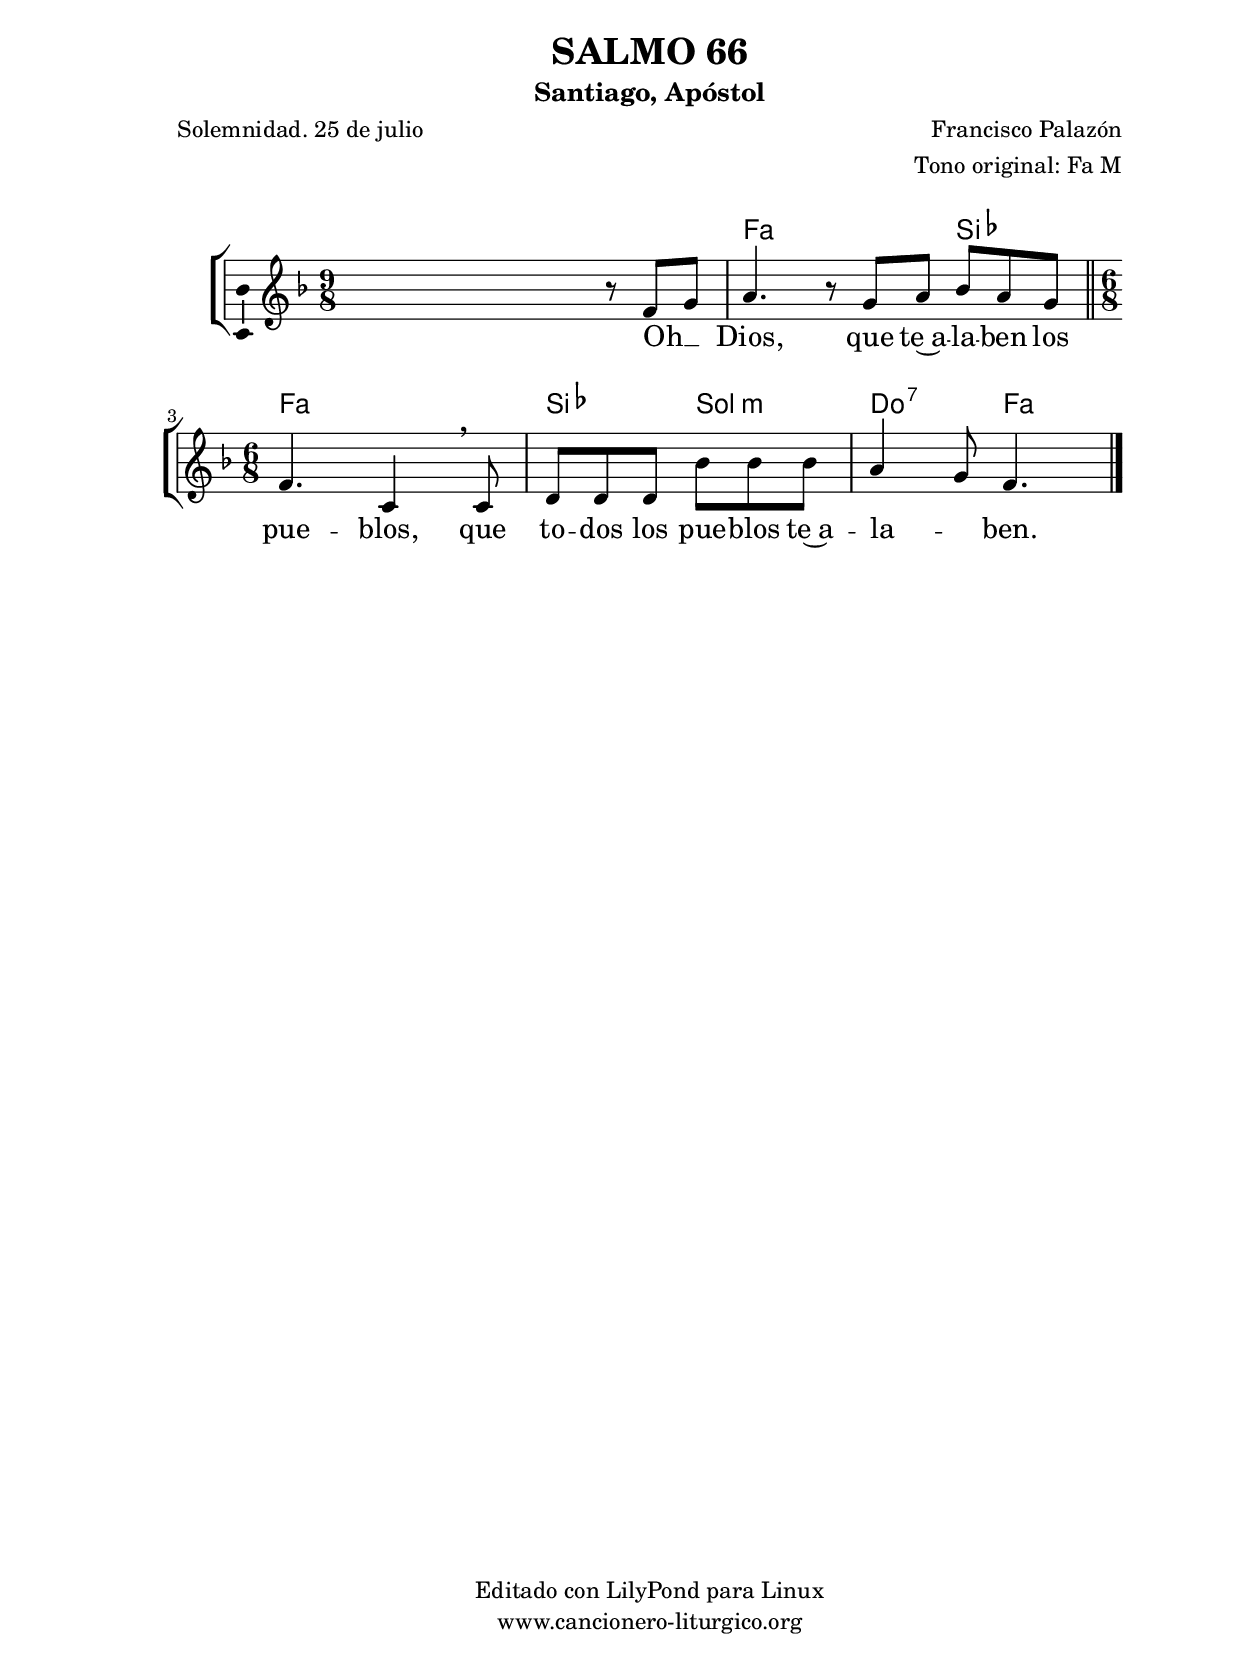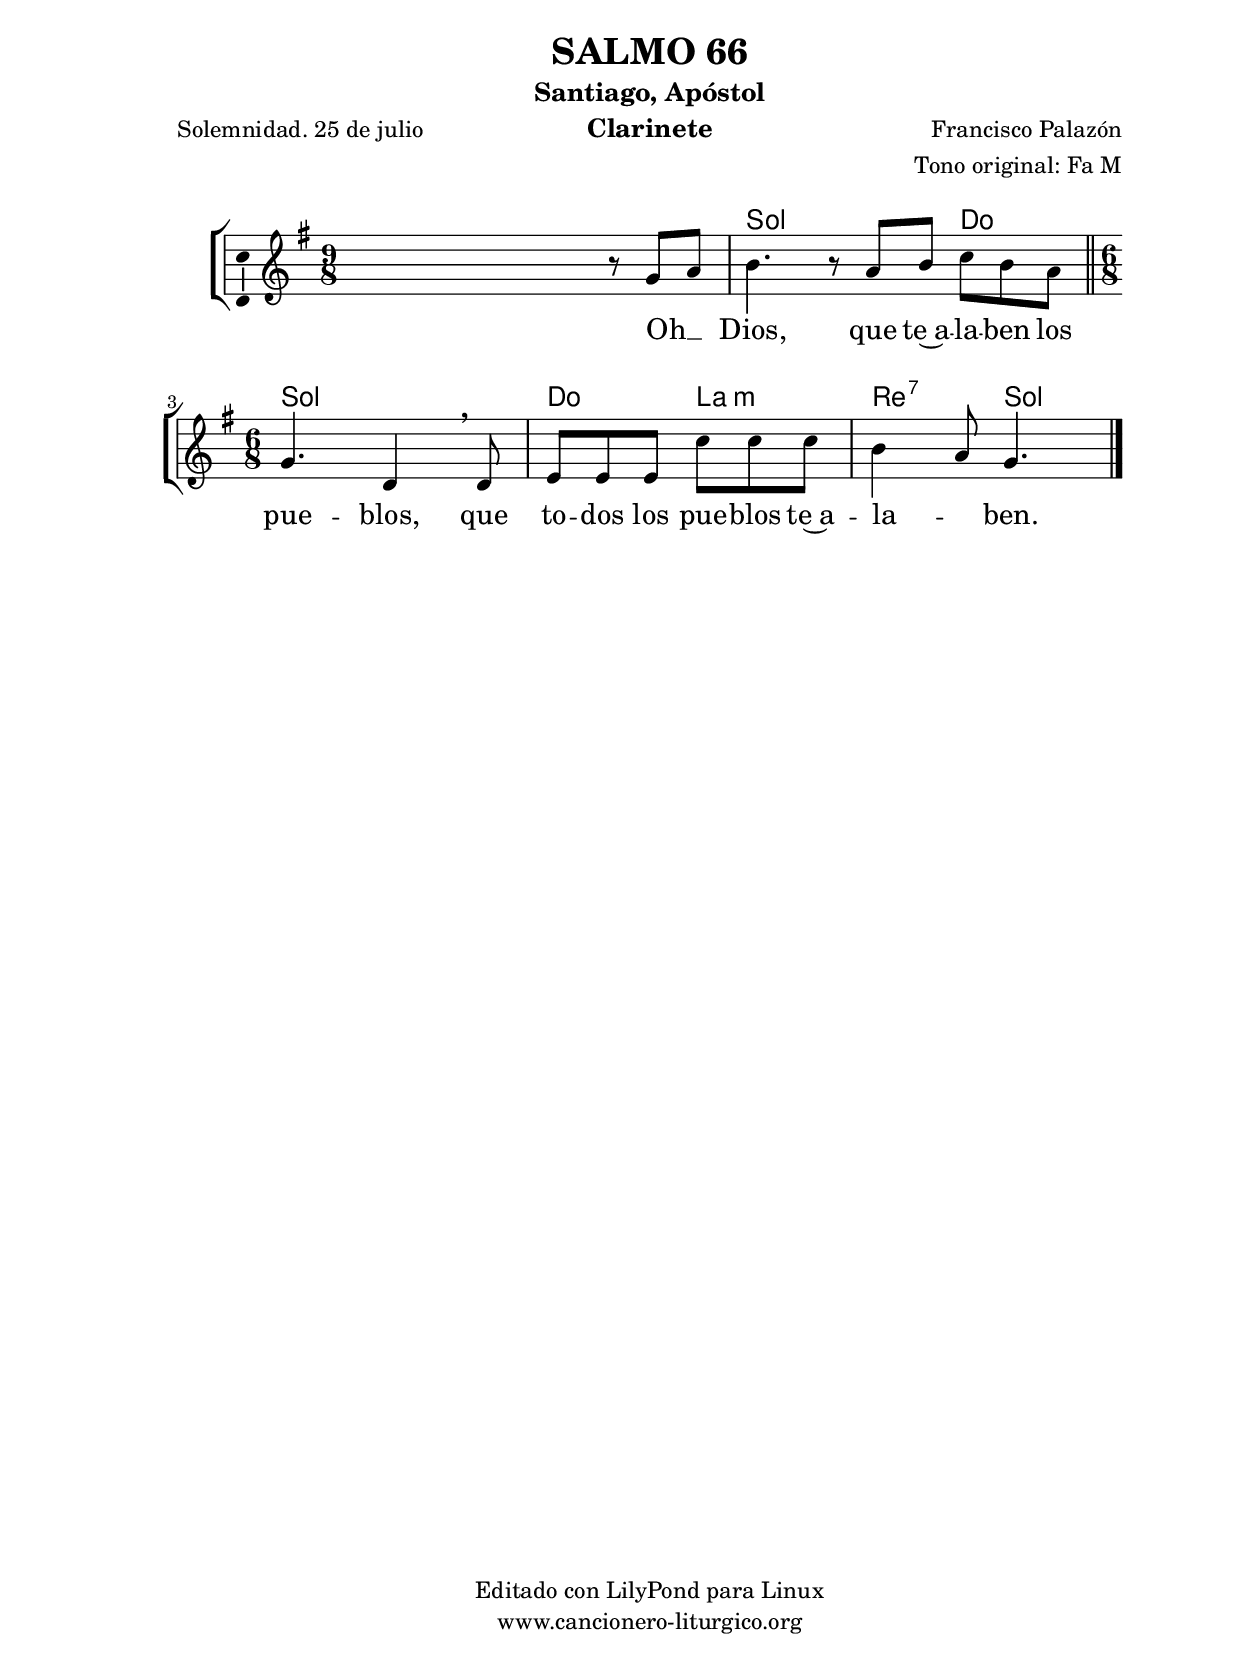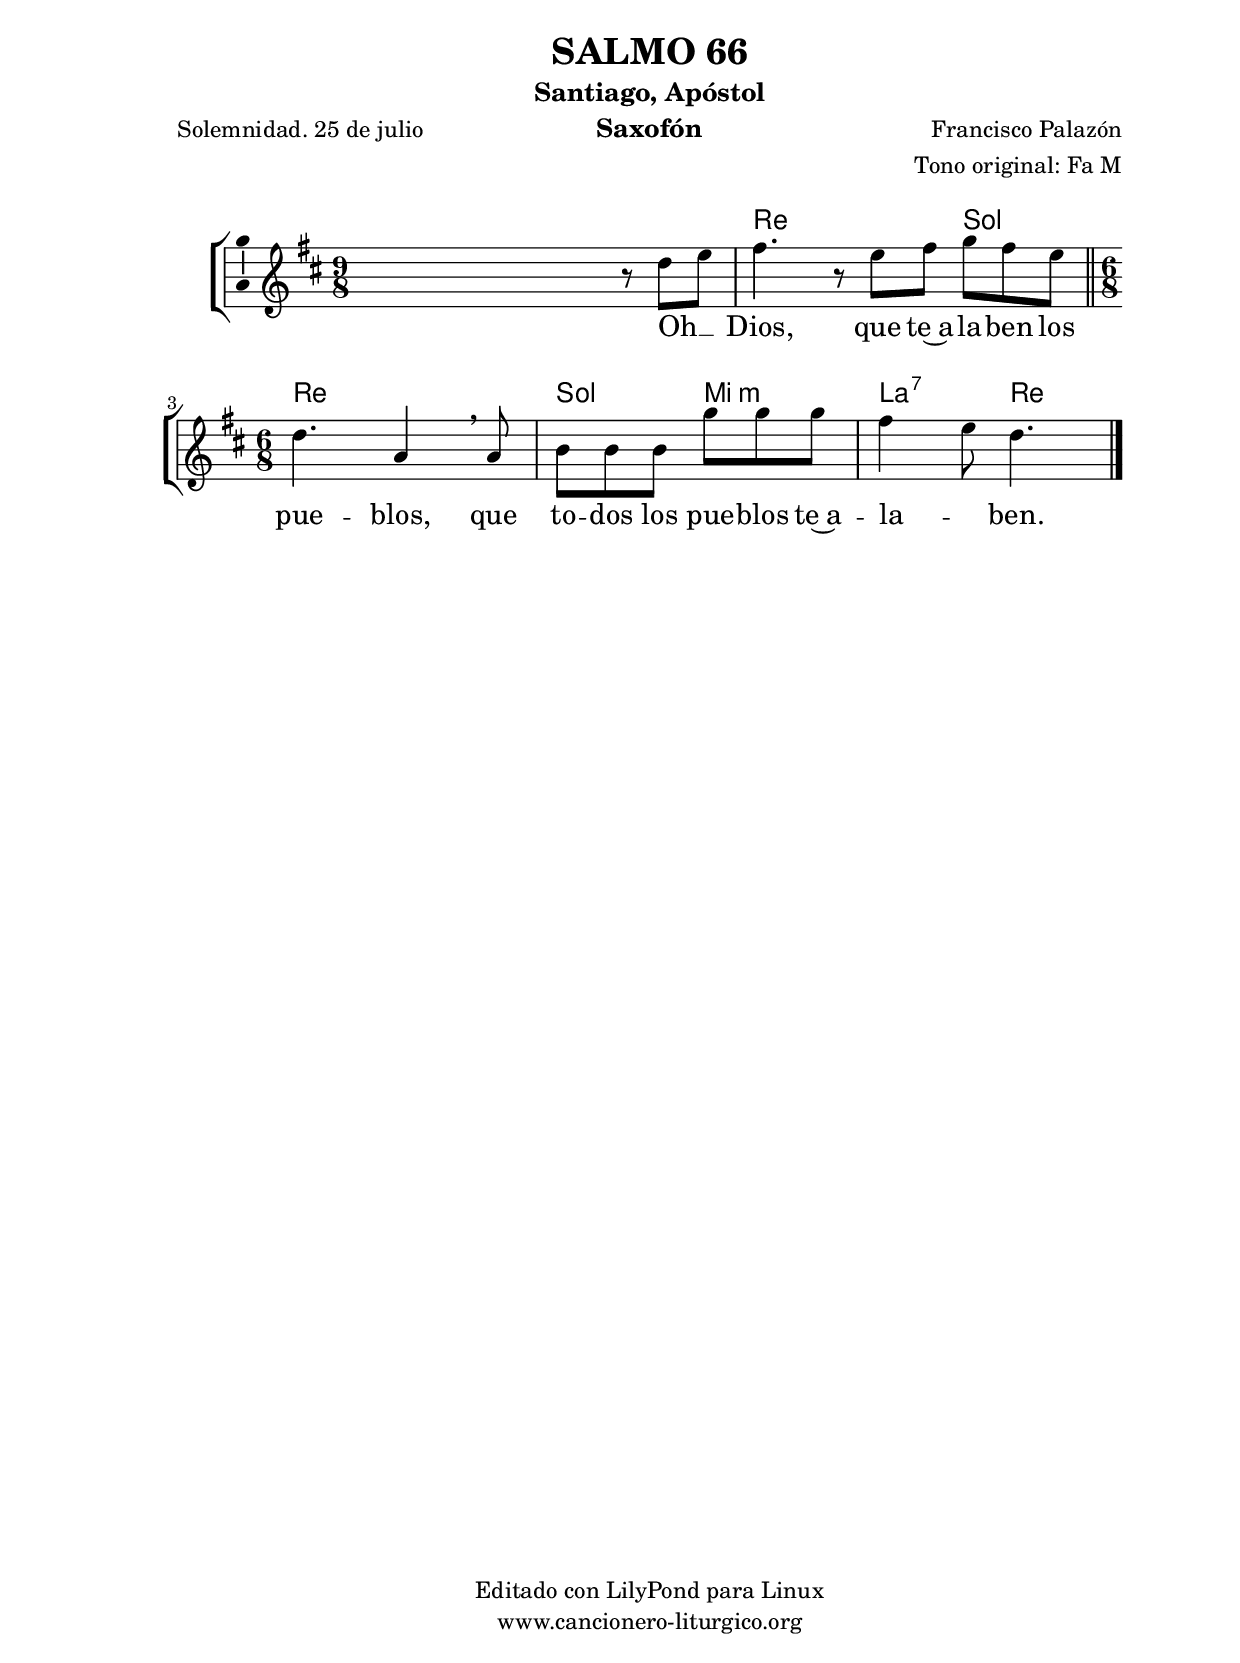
%
%para convertir .midi en .wav:
%timidity filename.midi -Ow -o finename.wav
%
%
%Para convertir de .wav a .mp3:
%lame -h -m j filename.wav
%
%
%para escuchar el midi:
%timidity nombrefichero.midi
%


%versión de lilypond para la que se ha escrito esta partitura:
\version "2.16.0"

	%Tamaño papel
	#(set-default-paper-size "a4")
	%Tamaño partitura
	#(set-global-staff-size 20)
	%No responde al pulsar sobre una nota
	#(ly:set-option 'point-and-click #f)

%parámetros del encabezamiento:
\header {
	title = "SALMO 66"
	subtitle = "Santiago, Apóstol"
	composer = "Francisco Palazón"
	poet = "Solemnidad. 25 de julio"
	meter = ""
	arranger = "Tono original: Fa M"
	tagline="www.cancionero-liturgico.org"
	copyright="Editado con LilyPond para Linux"
	}

%parámetros asociados al papel:
\paper  {
	oddHeaderMarkup = \markup {\fill-line { \on-the-fly #not-first-page \fromproperty #'header:title \on-the-fly #not-first-page \fromproperty #'header:composer }}
	evenHeaderMarkup = \markup {\fill-line { \fromproperty #'header:composer \fromproperty #'header:title }}
	#(set-paper-size "a4")
	print-page-number = ##f
	first-page-number = 1
	print-first-page-number = ##f
%	head-separation = 3.0 \cm
	top-margin = 2.0 \cm
	bottom-margin = 0.5\cm
%%%	bottom-margin = -1.0\cm
	left-margin = 3.0 \cm
	line-width = 16.0 \cm 
	indent = 8\mm
	interscoreline = 2.\mm
	between-system-space = 15\mm
%	para que las partituras no llenen la hoja:
	ragged-bottom = ##t
%	idem para la última hoja:
	ragged-last-bottom = ##f
%	para que las partituras llenen el ancho del papel:
	ragged-last = ##f
	after-title-space = 2.5 \cm
%page-count=1
%system-count=8

	%Flexible Vertical Spacing
%	markup-markup-spacing =
%	#'((basic-distance . 15) (minimum-distance . 15) (padding . 3))
	markup-system-spacing =
	#'((basic-distance . 15) (minimum-distance . 15) (padding . 3))
	system-system-spacing =
	#'((basic-distance . 15) (minimum-distance . 15) (padding . 3))
	score-system-spacing =
	#'((basic-distance . 15) (minimum-distance . 15) (padding . 5))
%	top-system-spacing = % header
%	#'((basic-distance . 8) (minimum-distance . 0) (padding . 3))
%	top-markup-spacing =
%	#'((basic-distance . 20) (minimum-distance . 20) (padding . 3))
	last-bottom-spacing = % footer
	#'((basic-distance . 5) (minimum-distance . 5) (padding . 3))
%	score-markup-spacing =
%	#'((basic-distance . 16) (minimum-distance . 13) (padding . 3))

	}


%parámetros que afectan a toda la partitura:
global =  {
	%clave de sol (G):
	\clef G
	%armadura:
%	\transpose f a
	\key f \major
	\tempo 4=90
	\set Score.tempoHideNote = ##t
	}


acordes = {
	\italianChords
	\chordmode {
%	\transpose f a
{

s1 s8
f4. s bes f s bes g:m c:7 f

	}
	}
}

melodia = 
%	\transpose f a
{
	\relative c'{

\time 9/8
%%%s2 s4 \times 3/2{f8 g}
s2 s4 r8 f8 g
a4. r8 g8 a bes a g

\bar "||"
\time 6/8
f4. c4 \breathe c8
d8 d d bes' bes bes
a4 g8 f4.

	\bar "|."
	}
	}


texto = \lyricmode {
Oh __ _ Dios, que te~a -- la -- ben los pue -- blos,
que to -- dos los pue -- blos te~a -- la -- _ ben.
	}


acordesStaff = \context ChordNames = acordesStaff <<
	\set chordChanges = ##t
	\acordes
	>>


vozStaff = \context Voice = vozStaff
\with {\consists "Ambitus_engraver"}
<<
%	\set Staff.instrumentName = ""
%	\set Staff.shortInstrumentName = ""
%	\set Staff.midiInstrument = #"clarinet"
%	\set Staff.midiInstrument = #"cello"
%	\set Staff.midiInstrument = #"flute"
	\set Staff.midiInstrument = #"electric guitar (jazz)"
%	\set Staff.midiInstrument = #"english horn"
%	\set Staff.midiInstrument = #"violin"
%	\set Staff.midiInstrument = #"glockenspiel"
	\set Staff.midiMinimumVolume = #0.7
	\set Staff.midiMaximumVolume = #0.9
	\global
	\melodia
	>>


textoStaff = \context Lyrics = textoStaff <<
	\lyricsto vozStaff \texto
	>>

\book {
	\score {
		\context ChoirStaff {
			\override StaffGroup.SystemStartBracket #'collapse-height = #1
			\override Score.SystemStartBar #'collapse-height = #1
			<<
			\acordesStaff
			\vozStaff
			\textoStaff
			>>
			}
		\layout {
	    		\context {
				\Lyrics
				\override LyricText #'font-size = #2
				}
	   		 \context {
				\Score
				%fontSize = #3
				\override StaffSymbol #'staff-space = #(magstep +3)
				%\override Beam #'thickness = #0.55
				%\override SpacingSpanner #'spacing-increment = #1.0
				%\override Slur #'height-limit = #1.5
				}
			}
		}
	\score {
		\unfoldRepeats
		\context ChoirStaff {
			<<
			\acordesStaff
			\vozStaff
			>>
			}
		\midi {
	  		\context {
	  			\Score
				tempoWholesPerMinute = #(ly:make-moment 70 4)
				}
			}
		}
	}

%Partitura para clarinete
#(define output-suffix "C")
\book {
	\header{
		instrument = "Clarinete"
		}
	\score {
		\context ChoirStaff {
			\override StaffGroup.SystemStartBracket #'collapse-height = #1
			\override Score.SystemStartBar #'collapse-height = #1
\transpose c d
			<<
			\acordesStaff
			\vozStaff
			\textoStaff
			>>
			}
		\layout {
	    		\context {
				\Lyrics
				\override LyricText #'font-size = #2
				}
	   		 \context {
				\Score
				%fontSize = #3
				\override StaffSymbol #'staff-space = #(magstep +3)
				%\override Beam #'thickness = #0.55
				%\override SpacingSpanner #'spacing-increment = #1.0
				%\override Slur #'height-limit = #1.5
				}
			}
		}
	}

%Partitura para saxofón
#(define output-suffix "S")
\book {
	\header{
		instrument = "Saxofón"
		}
	\score {
		\context ChoirStaff {
			\override StaffGroup.SystemStartBracket #'collapse-height = #1
			\override Score.SystemStartBar #'collapse-height = #1
\transpose c a
			<<
			\acordesStaff
			\vozStaff
			\textoStaff
			>>
			}
		\layout {
	    		\context {
				\Lyrics
				\override LyricText #'font-size = #2
				}
	   		 \context {
				\Score
				%fontSize = #3
				\override StaffSymbol #'staff-space = #(magstep +3)
				%\override Beam #'thickness = #0.55
				%\override SpacingSpanner #'spacing-increment = #1.0
				%\override Slur #'height-limit = #1.5
				}
			}
		}
	}

